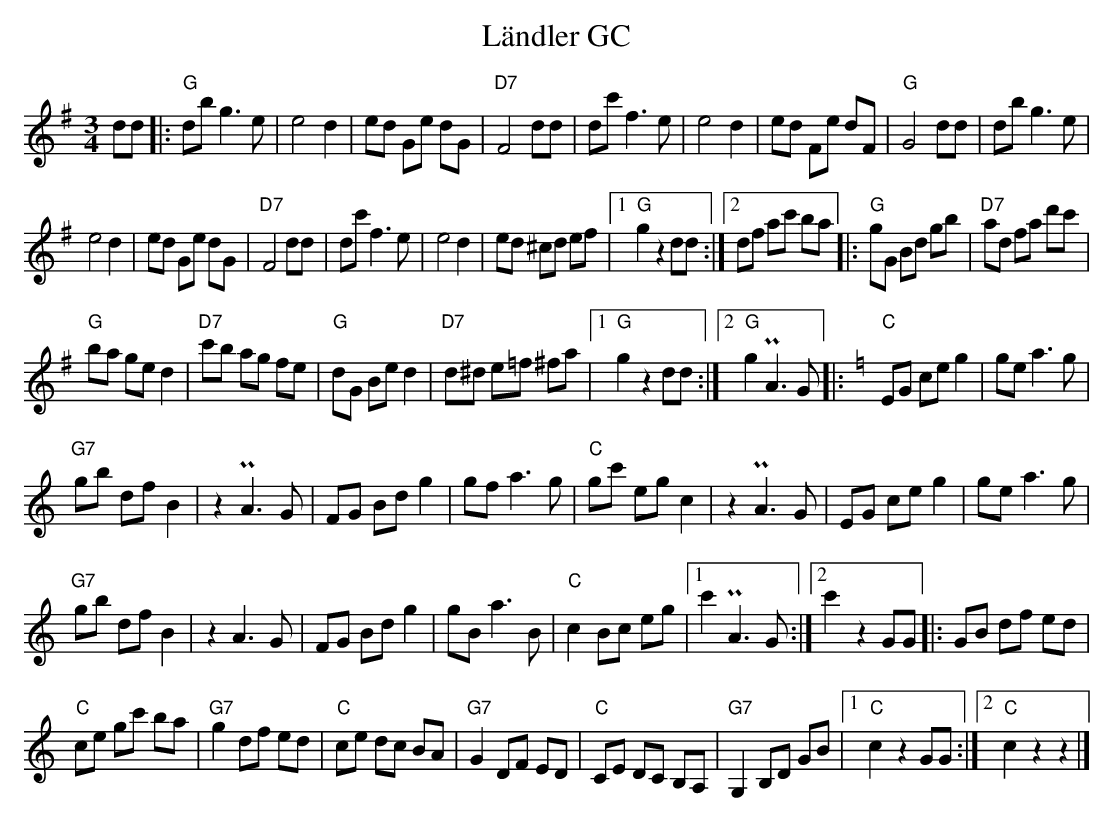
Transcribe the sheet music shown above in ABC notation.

X:1
T: Ländler GC
M:3/4
L:1/8
K:G
dd |: "G"db g3e | e4d2 | ed Ge dG | "D7"F4 dd | dc' f3e | e4d2 | ed Fe dF | "G"G4 dd | db g3e |
e4d2 | ed Ge dG | "D7"F4 dd | dc' f3e | e4d2 | ed ^cd ef |1 "G"g2z2dd :|2 df ac' ba |: "G"gG Bd gb | "D7"ad fa d'c' |
"G"ba ge d2 | "D7"c'b ag fe | "G"dG Be d2 | "D7"d^d e=f ^fa |1 "G"g2z2dd :|2 "G"g2 PA3G |: [K:C] "C"EG ce g2 | ge a3g |
"G7"gb df B2 | z2 PA3G | FG Bd g2 | gf a3g | "C"gc' eg c2 | z2 PA3G | EG ce g2 | ge a3g |
"G7"gb df B2 | z2A3G | FG Bd g2 | gB a3B | "C"c2 Bc eg |1 c'2 PA3G :|2 c'2z2GG |: GB df ed |
"C"ce gc' ba | "G7"g2 df ed | "C"ce dc BA | "G7"G2 DF ED | "C"CE DC B,A, | "G7"G,2 B,D GB |1 "C"c2z2GG :|2 "C"c2z2z2 |]
